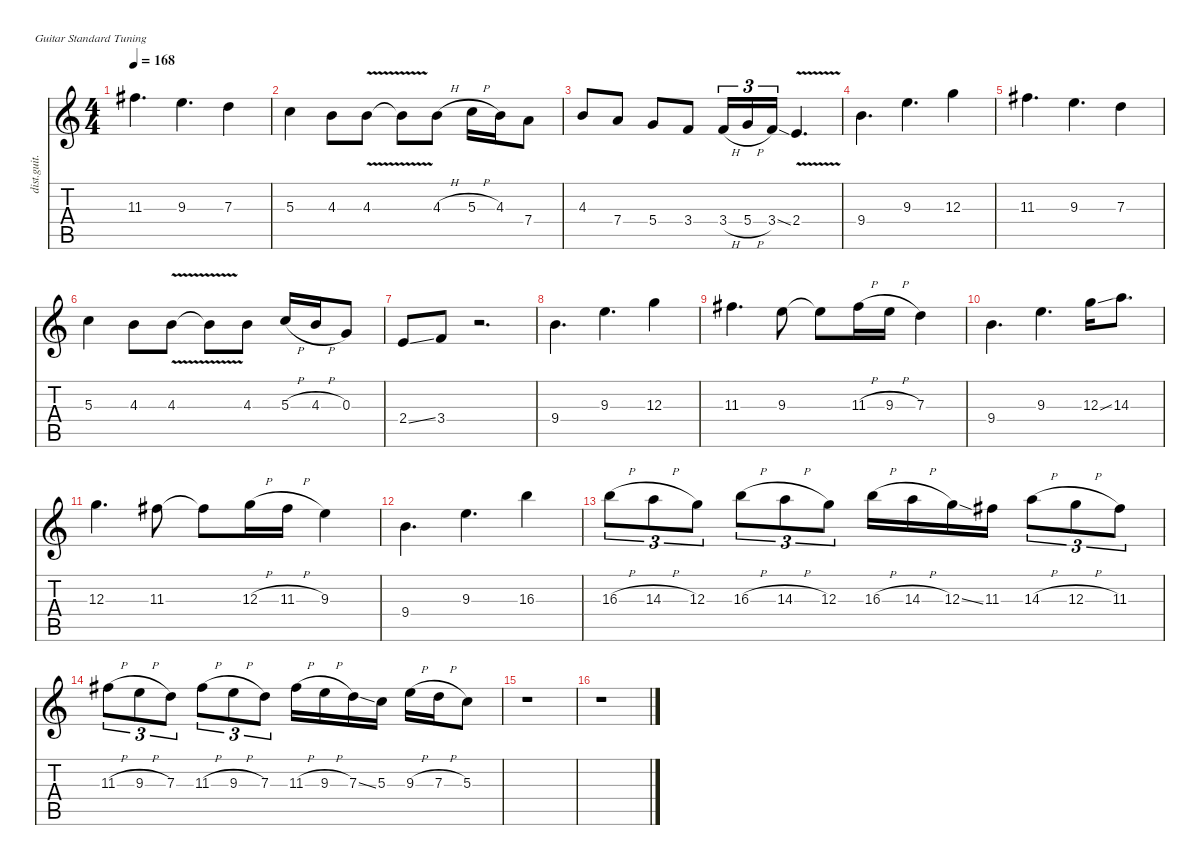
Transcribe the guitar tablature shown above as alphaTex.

\defaultSystemsLayout 4
\hideDynamics
\bracketExtendMode nobrackets
\otherSystemsTrackNameOrientation horizontal
\track ("Guitar VII Solo/Dist" "dist.guit.") {instrument distortionguitar}
\staff {score tabs}
\tuning (E4 B3 G3 D3 A2 E2)
\ts (4 4)
\tempo 168
\clef g2
\ks c
11.3{acc #}.4{d dy f} 9.3.4{d} 7.3.4 |
5.3.4 4.3.8 4.3{v}.8 4.3{v t}.8 4.3{h}.8 5.3{h}.16 4.3.16 7.4.8 |
4.3.8 7.4.8 5.4.8 3.4.8 3.4{h}.16{tu (3 2) dy ff} 5.4{h}.16{tu (3 2)} 3.4{ss}.16{tu (3 2)} 2.4{v}.4{d} |
9.4.4{d dy f} 9.3.4{d} 12.3.4 |
11.3{acc #}.4{d} 9.3.4{d} 7.3.4 |
5.3.4 4.3.8 4.3{v}.8 4.3{v t}.8 4.3.8 5.3{h}.16 4.3{h}.16 0.3.8 |
2.4{ss}.8 3.4.8 r.2{d} |
9.4.4{d} 9.3.4{d} 12.3.4 |
11.3{acc #}.4{d} 9.3.8 9.3{t}.8 11.3{h acc #}.16 9.3{h}.16 7.3.4 |
9.4.4{d} 9.3.4{d} 12.3{ss}.16 14.3.8{d} |
12.3.4{d} 11.3{acc #}.8 11.3{t acc #}.8 12.3{h}.16 11.3{h acc #}.16 9.3.4 |
9.4.4{d} 9.3.4{d} 16.3.4 |
16.3{h}.8{tu (3 2)} 14.3{h}.8{tu (3 2)} 12.3.8{tu (3 2)} 16.3{h}.8{tu (3 2)} 14.3{h}.8{tu (3 2)} 12.3.8{tu (3 2)} 16.3{h}.16 14.3{h}.16 12.3{ss}.16 11.3{acc #}.16 14.3{h}.8{tu (3 2)} 12.3{h}.8{tu (3 2)} 11.3{acc #}.8{tu (3 2)} |
11.3{h acc #}.8{tu (3 2)} 9.3{h}.8{tu (3 2)} 7.3.8{tu (3 2)} 11.3{h acc #}.8{tu (3 2)} 9.3{h}.8{tu (3 2)} 7.3.8{tu (3 2)} 11.3{h acc #}.16 9.3{h}.16 7.3{ss}.16 5.3.16 9.3{h}.16 7.3{h}.16 5.3.8 |
r.1 |
r.1
